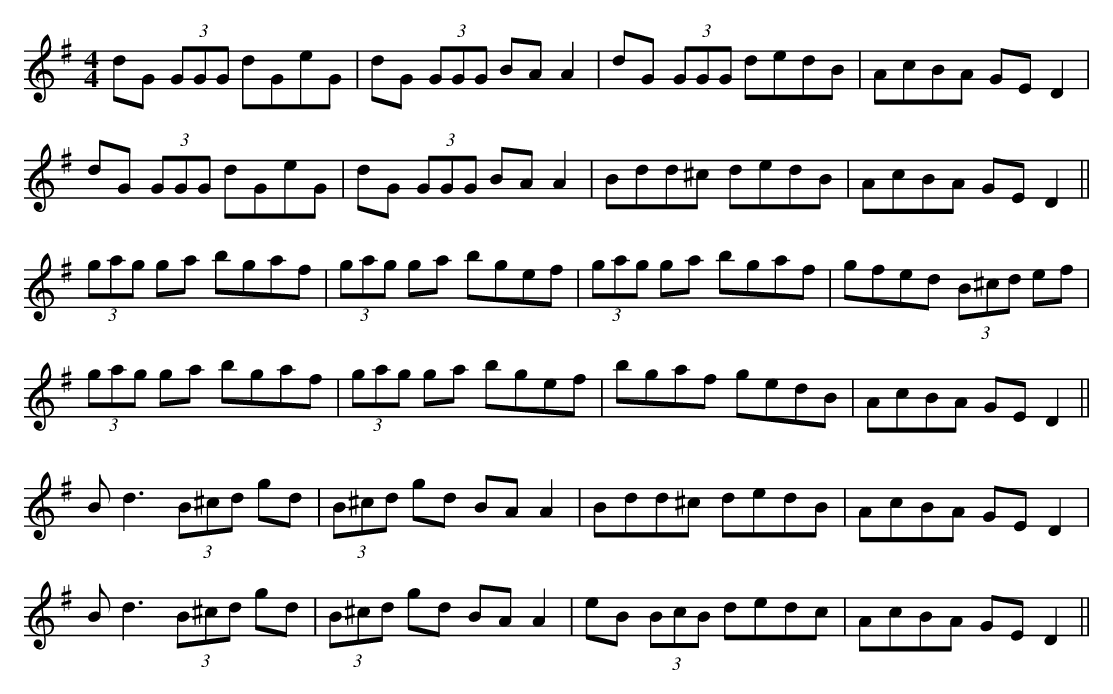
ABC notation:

X:1
M:4/4
K:Dmix
dG (3GGG dGeG|dG (3GGG BA A2|dG (3GGG dedB|AcBA GE D2|
dG (3GGG dGeG|dG (3GGG BA A2|Bdd^c dedB|AcBA GE D2||
(3gag ga bgaf|(3gag ga bgef|(3gag ga bgaf|gfed (3B^cd ef|
(3gag ga bgaf|(3gag ga bgef|bgaf gedB|AcBA GE D2||
B d3 (3B^cd gd|(3B^cd gd BA A2|Bdd^c dedB|AcBA GE D2|
B d3 (3B^cd gd|(3B^cd gd BA A2|eB (3BcB dedc|AcBA GE D2||
